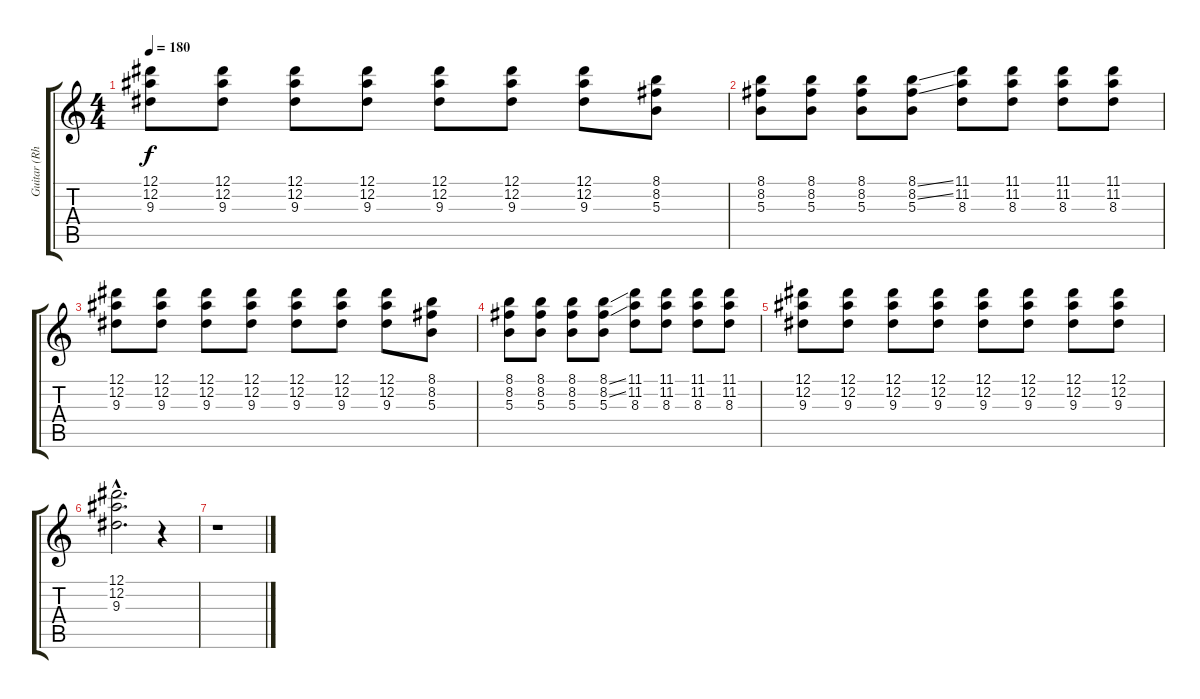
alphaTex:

\track ("Guitar (Rhythm)" "Guitar (Rh") {instrument overdrivenguitar}
\staff {score tabs}
\tuning (Eb4 Bb3 Gb3 Db3 Ab2 Eb2) {hide}
\ts (4 4)
\tempo 180
\clef g2
\ks c
(12.1 12.2 9.3).8{dy f} (12.1 12.2 9.3).8 (12.1 12.2 9.3).8 (12.1 12.2 9.3).8 (12.1 12.2 9.3).8 (12.1 12.2 9.3).8 (12.1 12.2 9.3).8 (8.1 8.2 5.3).8 |
(8.1 8.2 5.3).8 (8.1 8.2 5.3).8 (8.1 8.2 5.3).8 (8.1{ss} 8.2{ss} 5.3).8 (11.1 11.2 8.3).8 (11.1 11.2 8.3).8 (11.1 11.2 8.3).8 (11.1 11.2 8.3).8 |
(12.1 12.2 9.3).8 (12.1 12.2 9.3).8 (12.1 12.2 9.3).8 (12.1 12.2 9.3).8 (12.1 12.2 9.3).8 (12.1 12.2 9.3).8 (12.1 12.2 9.3).8 (8.1 8.2 5.3).8 |
(8.1 8.2 5.3).8 (8.1 8.2 5.3).8 (8.1 8.2 5.3).8 (8.1{ss} 8.2{ss} 5.3).8 (11.1 11.2 8.3).8 (11.1 11.2 8.3).8 (11.1 11.2 8.3).8 (11.1 11.2 8.3).8 |
(12.1 12.2 9.3).8 (12.1 12.2 9.3).8 (12.1 12.2 9.3).8 (12.1 12.2 9.3).8 (12.1 12.2 9.3).8 (12.1 12.2 9.3).8 (12.1 12.2 9.3).8 (12.1 12.2 9.3).8 |
(12.1{hac} 12.2{hac} 9.3{hac}).2{d} r.4 |
r.1
